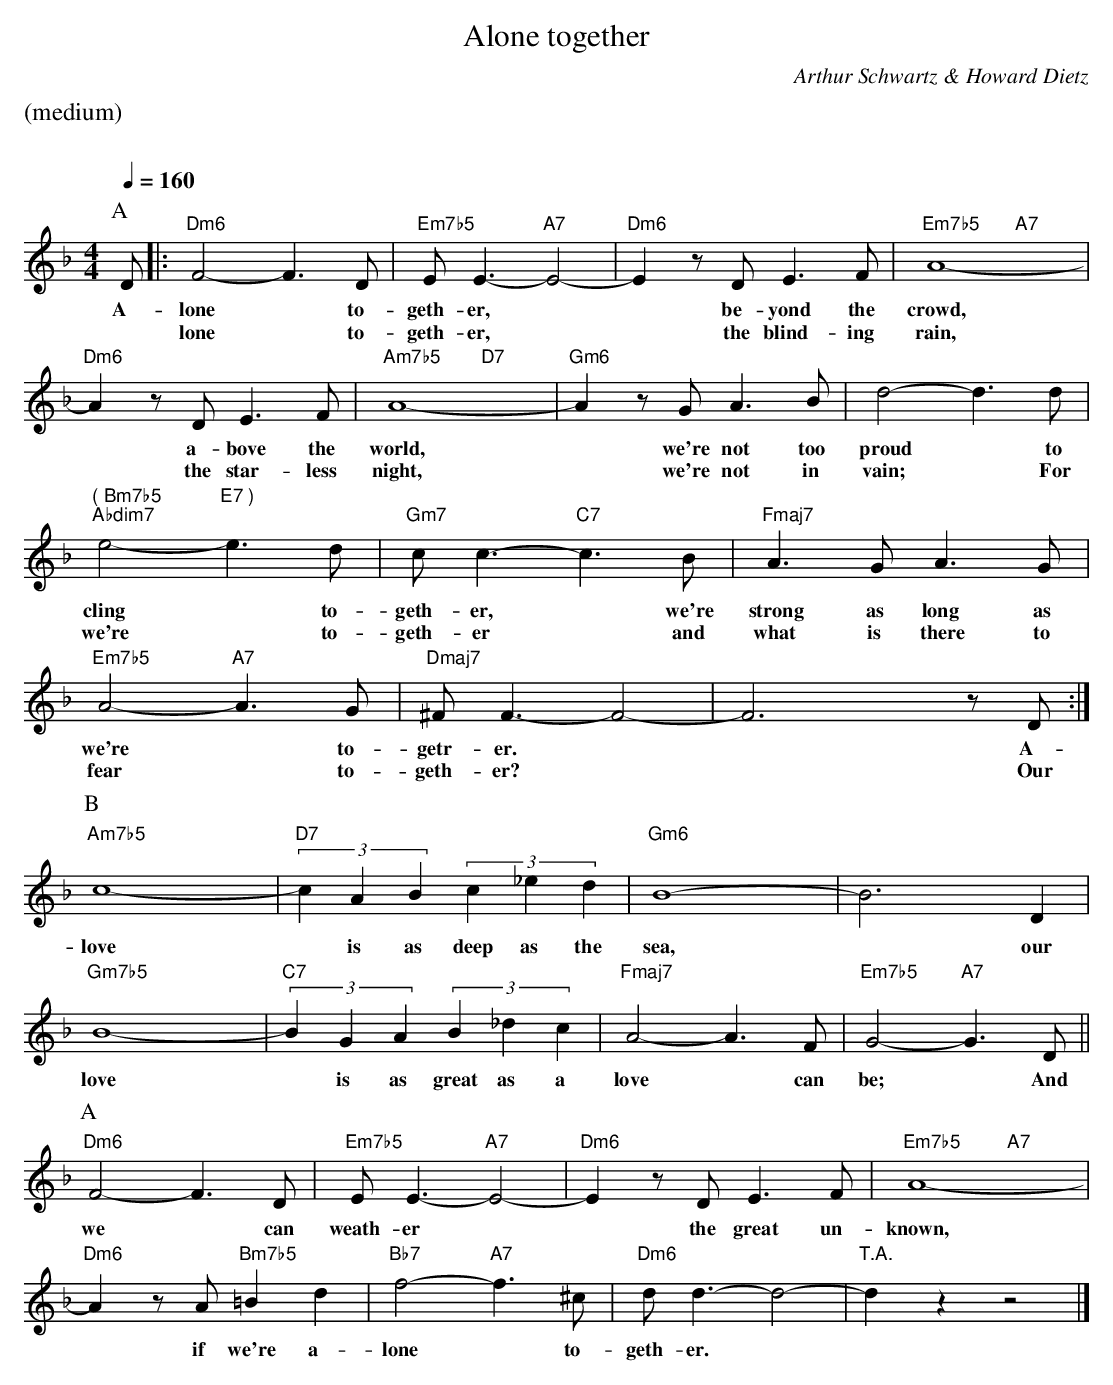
X:1
T: Alone together
M:4/4
L:1/4
C:Arthur Schwartz & Howard Dietz
Q:1/4=160
%%staves (chords melody)
K:Dm
%%text (medium)
%%vskip 20
P: A
V:chords
x/ |:"Dm6"x2 x2 | "Em7b5"x2 "A7"x2 | "Dm6"x2 x2 | "Em7b5"x2 "A7"x2 |
"Dm6"x2 x2 | "Am7b5"x2 "D7"x2 | "Gm6"x2 x2 | x2 x2 |
"( Bm7b5" "Abdim7"x2 "E7 )" " "x2 | "Gm7"x2 "C7"x2 | "Fmaj7"x2 x2 | "Em7b5"x2 "A7"x2 | "Dmaj7"x2 x2 | x2 x2 :|
V:melody
D/ |: F2-F>D| E<E-E2- | Ez/D/ E>F | A4- |
w:A-lone* to-geth-er,** be-yond the crowd,
w:*lone* to-geth-er,** the blind-ing rain,
Az/D/E>F | A4- | Az/G/ A>B | d2-d>d |
w:* a-bove the world,* we're not too proud* to
w:* the star-less night,* we're not in vain;* For
e2-e>d | c<c-c>B | A>GA>G | A2-A>G | ^F<F-F2- | F3 z/D/ :|
w:cling* to-geth-er,* we're strong as long as we're* to-getr-er.** A-
w:we're* to-geth-er* and what is there to fear* to-geth-er?** Our
P: B
V:chords
"Am7b5"x2 x2 | "D7"x2 x2 | "Gm6"x2 x2 | x2 x2 |
"Gm7b5"x2 x2 | "C7"x2 x2 | "Fmaj7"x2 x2 | "Em7b5"x2 "A7"x2 ||
V:melody
c4- | (3cAB (3c_ed | B4- | B3D |
w:love* is as deep as the sea,* our
B4- | (3BGA (3B_dc | A2-A>F | G2-G>D||
w:love* is as great as a love* can be;* And
P: A
V:chords
"Dm6"x2 x2 | "Em7b5"x2 "A7"x2 | "Dm6"x2 x2 | "Em7b5"x2 "A7"x2 |
"Dm6"x2 "Bm7b5"x2 | "Bb7"x2 "A7"x2 | "Dm6"x2 x2 | "T.A."x2 x2 |]
V:melody
F2-F>D | E<E-E2- | Ez/D/ E>F | A4- |
w:we* can weath-er** the great un-known,
Az/A/=Bd | f2-f>^c | d<d-d2- | dz z2|]
w:* if we're a-lone* to-geth-er.**
